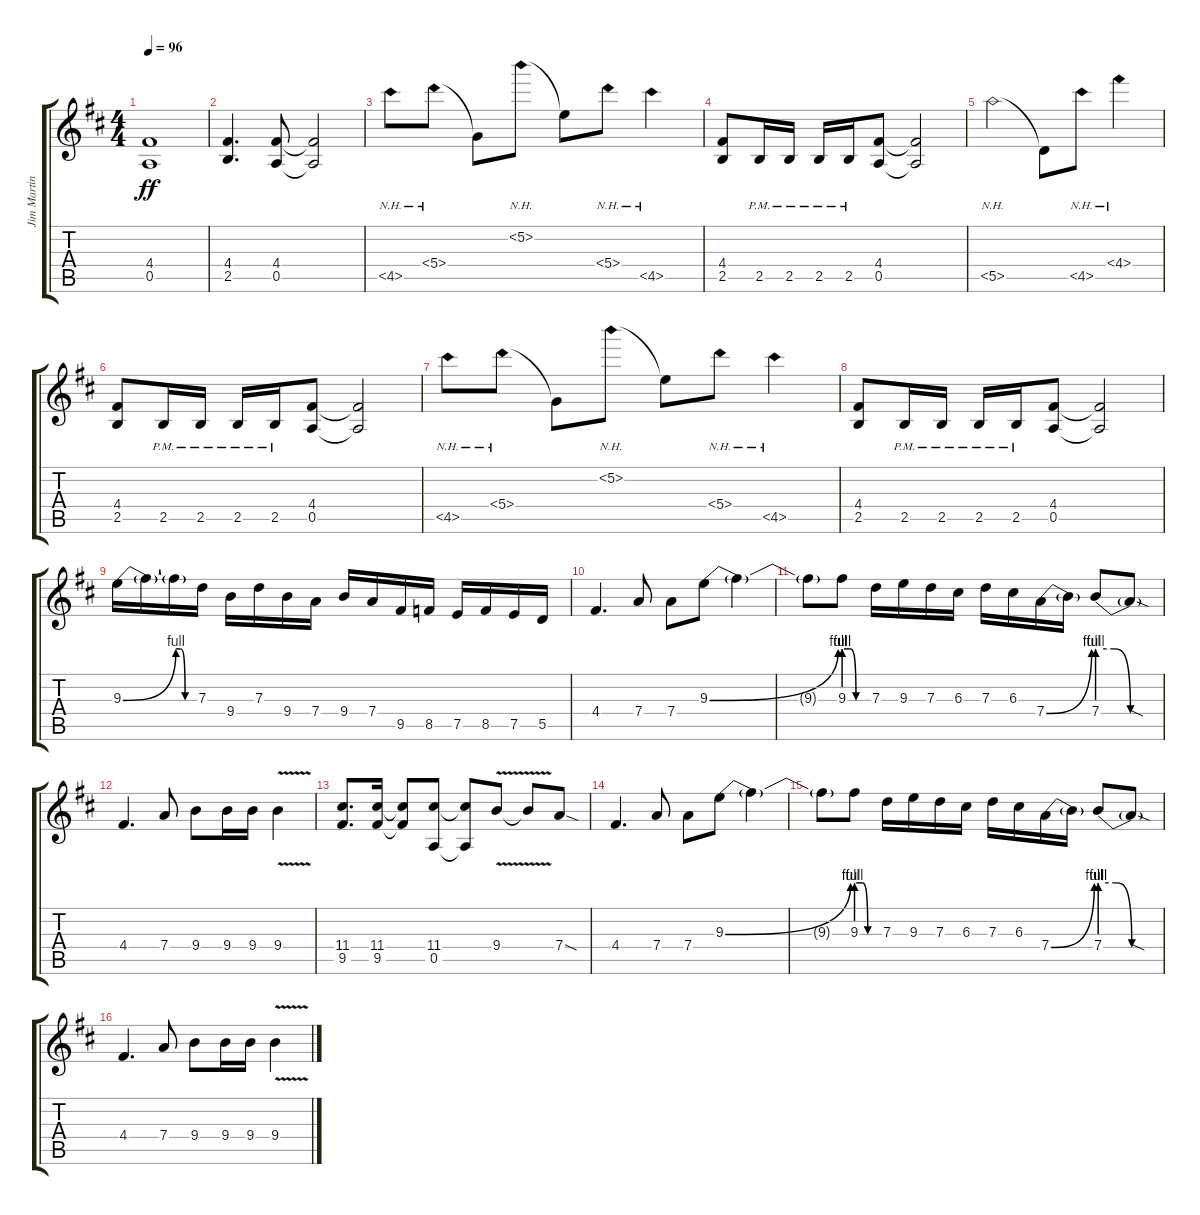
\track ("Jim Martin" "Jim Martin") {instrument distortionguitar}
\staff {score tabs}
\tuning (E4 B3 G3 D3 A2 E2) {hide}
\ts (4 4)
\tempo 96
\clef g2
\ks d
(4.4{t} 0.5{t}).1{dy ff} |
(4.4 2.5).4{d} (4.4 0.5).8 (4.4{t} 0.5{t}).2 |
4.5{nh}.8 5.4{nh}.8 5.4{t}.8 5.2{nh}.8 5.2{t}.8 5.4{nh}.8 4.5{nh}.4 |
(4.4 2.5).8{instrument distortionguitar} 2.5{pm}.16 2.5{pm}.16 2.5{pm}.16 2.5{pm}.16 (4.4 0.5).8 (4.4{t} 0.5{t}).2 |
5.5{nh}.2 5.5{t}.8 4.5{nh}.8 4.4{nh}.4 |
(4.4 2.5).8{instrument distortionguitar} 2.5{pm}.16 2.5{pm}.16 2.5{pm}.16 2.5{pm}.16 (4.4 0.5).8 (4.4{t} 0.5{t}).2 |
4.5{nh}.8 5.4{nh}.8 5.4{t}.8 5.2{nh}.8 5.2{t}.8 5.4{nh}.8 4.5{nh}.4 |
(4.4 2.5).8{instrument distortionguitar} 2.5{pm}.16 2.5{pm}.16 2.5{pm}.16 2.5{pm}.16 (4.4 0.5).8 (4.4{t} 0.5{t}).2 |
9.3{be (bend 0 0 60 4)}.16 9.3{t}.16 9.3{be (custom 0 4 15 4 30 0 60 0) t}.16 7.3.16 9.4.16 7.3.16 9.4.16 7.4.16 9.4.16 7.4.16 9.5.16 8.5.16 7.5.16 8.5.16 7.5.16 5.5.16 |
4.4.4{d} 7.4.8 7.4.8 9.3{be (bend 0 0 60 4)}.8 9.3{t}.4 |
9.3{t}.8 9.3{be (custom 0 4 15 4 30 0 60 0)}.8 7.3.16 9.3.16 7.3.16 6.3.16 7.3.16 6.3.16 7.4{be (bend 0 0 60 4)}.16 7.4{t}.16 7.4{be (custom 0 4 15 4 30 0 60 0)}.8 7.4{sod t}.8 |
4.4.4{d} 7.4.8 9.4.8 9.4.16 9.4.16 9.4{v}.4 |
(11.4 9.5).8{d} (11.4 9.5).16 (11.4{t} 9.5{t}).8 (11.4 0.5).8 (11.4{t} 0.5{t}).8 9.4{v}.8 9.4{t}.8 7.4{sod}.8 |
4.4.4{d} 7.4.8 7.4.8 9.3{be (bend 0 0 60 4)}.8 9.3{t}.4 |
9.3{t}.8 9.3{be (custom 0 4 15 4 30 0 60 0)}.8 7.3.16 9.3.16 7.3.16 6.3.16 7.3.16 6.3.16 7.4{be (bend 0 0 60 4)}.16 7.4{t}.16 7.4{be (custom 0 4 15 4 30 0 60 0)}.8 7.4{sod t}.8 |
4.4.4{d} 7.4.8 9.4.8 9.4.16 9.4.16 9.4{v}.4
